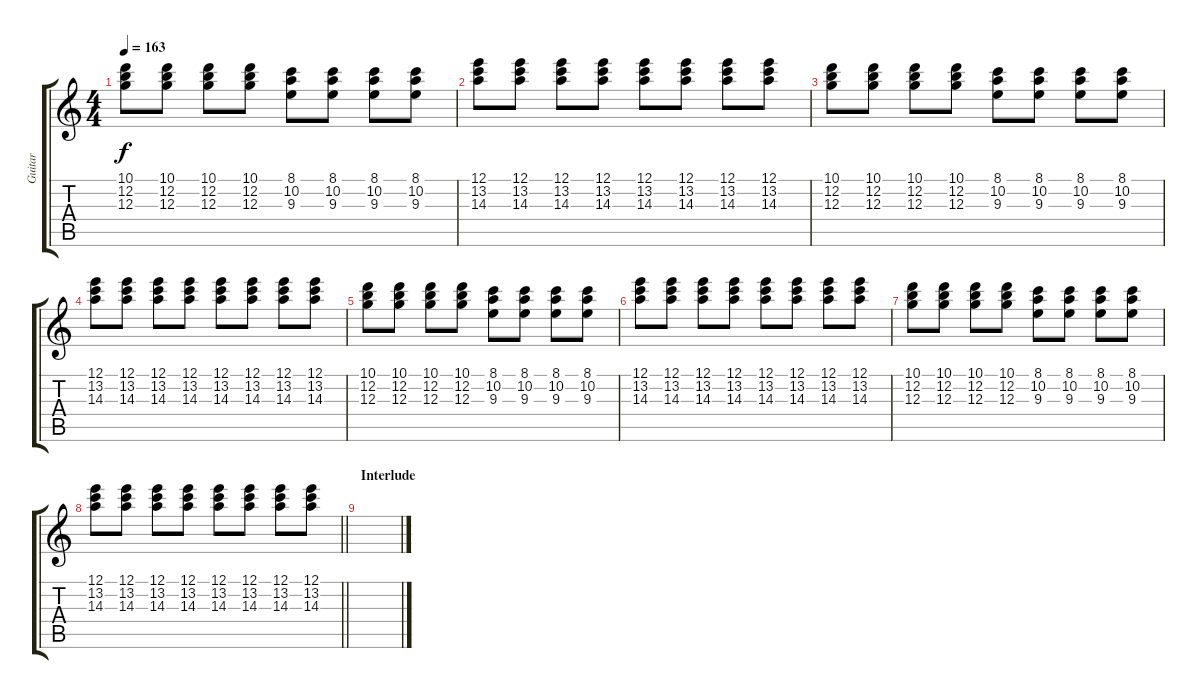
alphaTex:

\track ("Guitar" "Guitar") {instrument electricguitarjazz}
\staff {score tabs}
\tuning (E4 B3 G3 D3 A2 E2) {hide}
\ts (4 4)
\tempo 163
\clef g2
\ks c
(10.1 12.2 12.3).8{dy f} (10.1 12.2 12.3).8 (10.1 12.2 12.3).8 (10.1 12.2 12.3).8 (8.1 10.2 9.3).8 (8.1 10.2 9.3).8 (8.1 10.2 9.3).8 (8.1 10.2 9.3).8 |
(12.1 13.2 14.3).8 (12.1 13.2 14.3).8 (12.1 13.2 14.3).8 (12.1 13.2 14.3).8 (12.1 13.2 14.3).8 (12.1 13.2 14.3).8 (12.1 13.2 14.3).8 (12.1 13.2 14.3).8 |
(10.1 12.2 12.3).8 (10.1 12.2 12.3).8 (10.1 12.2 12.3).8 (10.1 12.2 12.3).8 (8.1 10.2 9.3).8 (8.1 10.2 9.3).8 (8.1 10.2 9.3).8 (8.1 10.2 9.3).8 |
(12.1 13.2 14.3).8 (12.1 13.2 14.3).8 (12.1 13.2 14.3).8 (12.1 13.2 14.3).8 (12.1 13.2 14.3).8 (12.1 13.2 14.3).8 (12.1 13.2 14.3).8 (12.1 13.2 14.3).8 |
(10.1 12.2 12.3).8 (10.1 12.2 12.3).8 (10.1 12.2 12.3).8 (10.1 12.2 12.3).8 (8.1 10.2 9.3).8 (8.1 10.2 9.3).8 (8.1 10.2 9.3).8 (8.1 10.2 9.3).8 |
(12.1 13.2 14.3).8 (12.1 13.2 14.3).8 (12.1 13.2 14.3).8 (12.1 13.2 14.3).8 (12.1 13.2 14.3).8 (12.1 13.2 14.3).8 (12.1 13.2 14.3).8 (12.1 13.2 14.3).8 |
(10.1 12.2 12.3).8 (10.1 12.2 12.3).8 (10.1 12.2 12.3).8 (10.1 12.2 12.3).8 (8.1 10.2 9.3).8 (8.1 10.2 9.3).8 (8.1 10.2 9.3).8 (8.1 10.2 9.3).8 |
\barLineRight lightlight
(12.1 13.2 14.3).8 (12.1 13.2 14.3).8 (12.1 13.2 14.3).8 (12.1 13.2 14.3).8 (12.1 13.2 14.3).8 (12.1 13.2 14.3).8 (12.1 13.2 14.3).8 (12.1 13.2 14.3).8 |
\section ("" "Interlude")
